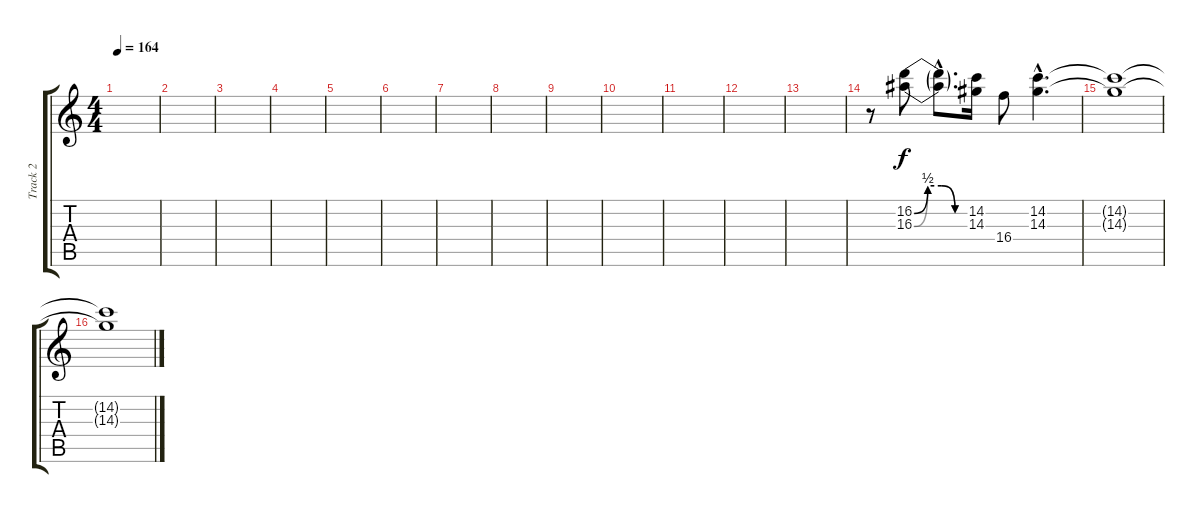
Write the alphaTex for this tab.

\track ("Track 2" "Track 2") {instrument distortionguitar}
\staff {score tabs}
\tuning (Eb4 Bb3 Gb3 Db3 Ab2 Eb2) {hide}
\ts (4 4)
\tempo 164
\clef g2
\ks c
|
|
|
|
|
|
|
|
|
|
|
|
|
r.8 (16.2{be (custom 0 0 15 2 30 2 45 0 60 0)} 16.3{be (custom 0 0 15 2 30 2 45 0 60 0)}).8 (16.2{hac t} 16.3{hac t}).8{d} (14.2 14.3).16 16.4.8 (14.2{hac} 14.3{hac}).4{d} |
(14.2{t} 14.3{t}).1 |
(14.2{t} 14.3{t}).1
